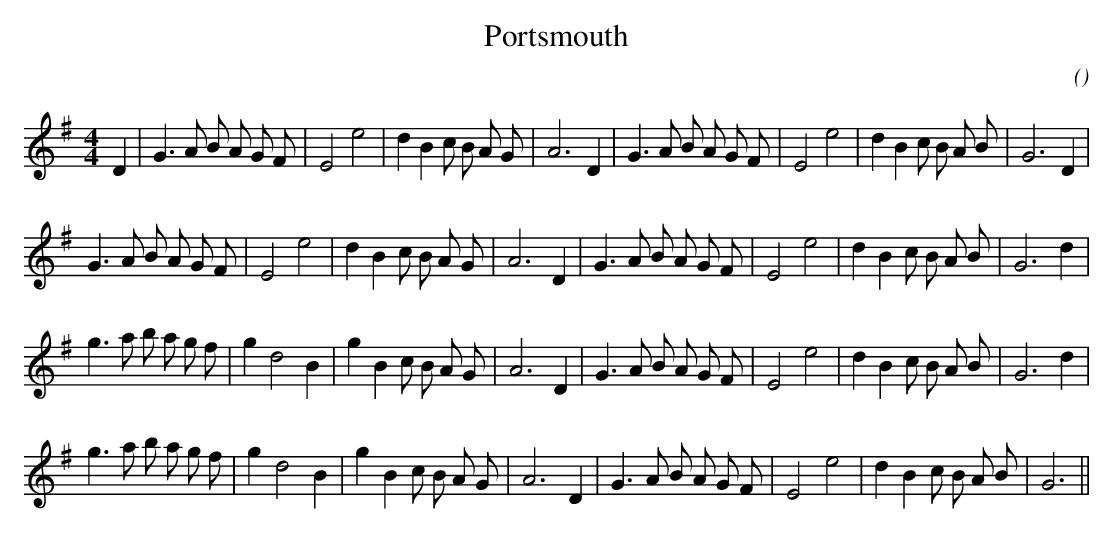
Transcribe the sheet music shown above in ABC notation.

X:1
T: Portsmouth
C:
O:
M:4/4
K:G
K:G
M:4/4
L:1/16
D4 |G6 A2 B2 A2 G2 F2 |E8 e8 |d4 B4 c2 B2 A2 G2 |A12 D4 |G6 A2 B2 A2 G2 F2 |E8 e8 |d4 B4 c2 B2 A2 B2 |G12 D4 |
G6 A2 B2 A2 G2 F2 |E8 e8 |d4 B4 c2 B2 A2 G2 |A12 D4 |G6 A2 B2 A2 G2 F2 |E8 e8 |d4 B4 c2 B2 A2 B2 |G12 d4 |
g6 a2 b2 a2 g2 f2 |g4 d8 B4 |g4 B4 c2 B2 A2 G2 |A12 D4 |G6 A2 B2 A2 G2 F2 |E8 e8 |d4 B4 c2 B2 A2 B2 |G12 d4 |
g6 a2 b2 a2 g2 f2 |g4 d8 B4 |g4 B4 c2 B2 A2 G2 |A12 D4 |G6 A2 B2 A2 G2 F2 |E8 e8 |d4 B4 c2 B2 A2 B2 |G12 ||
